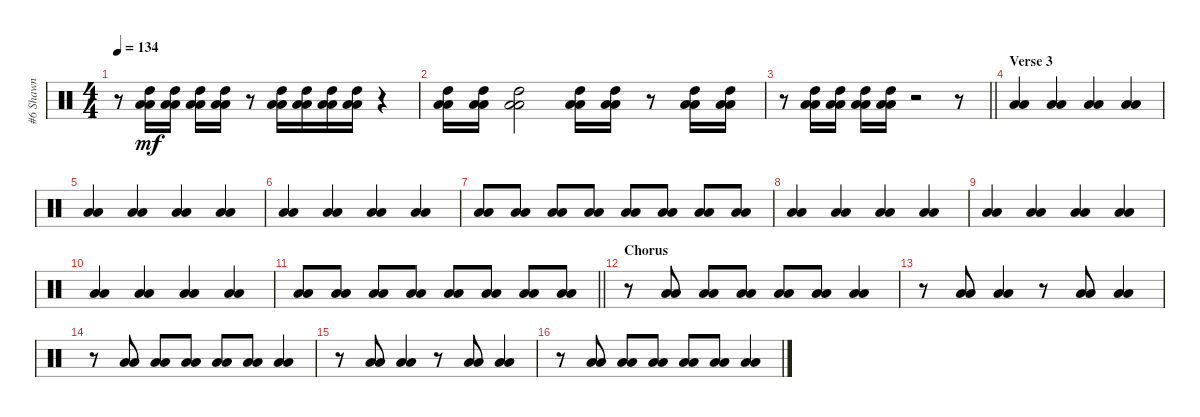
\track ("#6 Shawn" "#6 Shawn") {instrument percussion}
\staff {score}
\articulation defaults
\ts (4 4)
\tempo 134
\clef neutral
\ks c
r.8{dy mf} ("High Tom (hit)" "Low Tom (hit)" "Low Floor Tom (hit)").16 ("High Tom (hit)" "Low Tom (hit)" "Low Floor Tom (hit)").16 ("High Tom (hit)" "Low Tom (hit)" "Low Floor Tom (hit)").16 ("High Tom (hit)" "Low Tom (hit)" "Low Floor Tom (hit)").16 r.8 ("High Tom (hit)" "Low Tom (hit)" "Low Floor Tom (hit)").16 ("High Tom (hit)" "Low Tom (hit)" "Low Floor Tom (hit)").16 ("High Tom (hit)" "Low Tom (hit)" "Low Floor Tom (hit)").16 ("High Tom (hit)" "Low Tom (hit)" "Low Floor Tom (hit)").16 r.4 |
("High Tom (hit)" "Low Tom (hit)" "Low Floor Tom (hit)").16 ("High Tom (hit)" "Low Tom (hit)" "Low Floor Tom (hit)").16 ("High Tom (hit)" "Low Tom (hit)" "Low Floor Tom (hit)").2 ("High Tom (hit)" "Low Tom (hit)" "Low Floor Tom (hit)").16 ("High Tom (hit)" "Low Tom (hit)" "Low Floor Tom (hit)").16 r.8 ("High Tom (hit)" "Low Tom (hit)" "Low Floor Tom (hit)").16 ("High Tom (hit)" "Low Tom (hit)" "Low Floor Tom (hit)").16 |
\barLineRight lightlight
r.8 ("High Tom (hit)" "Low Tom (hit)" "Low Floor Tom (hit)").16 ("High Tom (hit)" "Low Tom (hit)" "Low Floor Tom (hit)").16 ("High Tom (hit)" "Low Tom (hit)" "Low Floor Tom (hit)").16 ("High Tom (hit)" "Low Tom (hit)" "Low Floor Tom (hit)").16 r.2 r.8 |
\section ("" "Verse 3")
("Low Floor Tom (hit)" "Low Floor Tom (hit)").4 ("Low Tom (hit)" "Low Tom (hit)").4 ("Low Floor Tom (hit)" "Low Floor Tom (hit)").4 ("Low Tom (hit)" "Low Tom (hit)").4 |
("Low Floor Tom (hit)" "Low Floor Tom (hit)").4 ("Low Tom (hit)" "Low Tom (hit)").4 ("Low Floor Tom (hit)" "Low Floor Tom (hit)").4 ("Low Tom (hit)" "Low Tom (hit)").4 |
("Low Floor Tom (hit)" "Low Floor Tom (hit)").4 ("Low Tom (hit)" "Low Tom (hit)").4 ("Low Floor Tom (hit)" "Low Floor Tom (hit)").4 ("Low Tom (hit)" "Low Tom (hit)").4 |
("Low Tom (hit)" "Low Floor Tom (hit)").8 ("Low Tom (hit)" "Low Floor Tom (hit)").8 ("Low Tom (hit)" "Low Floor Tom (hit)").8 ("Low Tom (hit)" "Low Floor Tom (hit)").8 ("Low Tom (hit)" "Low Floor Tom (hit)").8 ("Low Tom (hit)" "Low Floor Tom (hit)").8 ("Low Tom (hit)" "Low Floor Tom (hit)").8 ("Low Tom (hit)" "Low Floor Tom (hit)").8 |
("Low Floor Tom (hit)" "Low Floor Tom (hit)").4 ("Low Tom (hit)" "Low Tom (hit)").4 ("Low Floor Tom (hit)" "Low Floor Tom (hit)").4 ("Low Tom (hit)" "Low Tom (hit)").4 |
("Low Floor Tom (hit)" "Low Floor Tom (hit)").4 ("Low Tom (hit)" "Low Tom (hit)").4 ("Low Floor Tom (hit)" "Low Floor Tom (hit)").4 ("Low Tom (hit)" "Low Tom (hit)").4 |
("Low Floor Tom (hit)" "Low Floor Tom (hit)").4 ("Low Tom (hit)" "Low Tom (hit)").4 ("Low Floor Tom (hit)" "Low Floor Tom (hit)").4 ("Low Tom (hit)" "Low Tom (hit)").4 |
\barLineRight lightlight
("Low Tom (hit)" "Low Floor Tom (hit)").8 ("Low Tom (hit)" "Low Floor Tom (hit)").8 ("Low Tom (hit)" "Low Floor Tom (hit)").8 ("Low Tom (hit)" "Low Floor Tom (hit)").8 ("Low Tom (hit)" "Low Floor Tom (hit)").8 ("Low Tom (hit)" "Low Floor Tom (hit)").8 ("Low Tom (hit)" "Low Floor Tom (hit)").8 ("Low Tom (hit)" "Low Floor Tom (hit)").8 |
\section ("" "Chorus")
r.8 ("Low Tom (hit)" "Low Floor Tom (hit)").8 ("Low Tom (hit)" "Low Floor Tom (hit)").8 ("Low Tom (hit)" "Low Floor Tom (hit)").8 ("Low Tom (hit)" "Low Floor Tom (hit)").8 ("Low Tom (hit)" "Low Floor Tom (hit)").8 ("Low Tom (hit)" "Low Floor Tom (hit)").4 |
r.8 ("Low Tom (hit)" "Low Floor Tom (hit)").8 ("Low Tom (hit)" "Low Floor Tom (hit)").4 r.8 ("Low Tom (hit)" "Low Floor Tom (hit)").8 ("Low Tom (hit)" "Low Floor Tom (hit)").4 |
r.8 ("Low Tom (hit)" "Low Floor Tom (hit)").8 ("Low Tom (hit)" "Low Floor Tom (hit)").8 ("Low Tom (hit)" "Low Floor Tom (hit)").8 ("Low Tom (hit)" "Low Floor Tom (hit)").8 ("Low Tom (hit)" "Low Floor Tom (hit)").8 ("Low Tom (hit)" "Low Floor Tom (hit)").4 |
r.8 ("Low Tom (hit)" "Low Floor Tom (hit)").8 ("Low Tom (hit)" "Low Floor Tom (hit)").4 r.8 ("Low Tom (hit)" "Low Floor Tom (hit)").8 ("Low Tom (hit)" "Low Floor Tom (hit)").4 |
r.8 ("Low Tom (hit)" "Low Floor Tom (hit)").8 ("Low Tom (hit)" "Low Floor Tom (hit)").8 ("Low Tom (hit)" "Low Floor Tom (hit)").8 ("Low Tom (hit)" "Low Floor Tom (hit)").8 ("Low Tom (hit)" "Low Floor Tom (hit)").8 ("Low Tom (hit)" "Low Floor Tom (hit)").4
